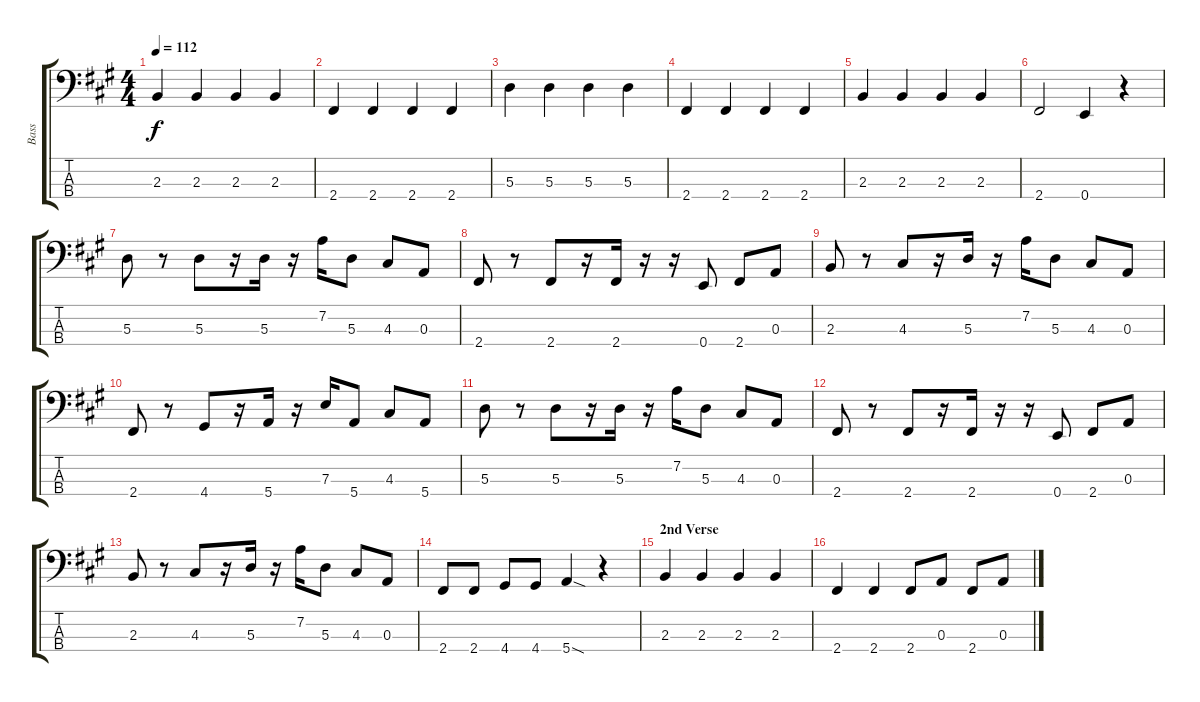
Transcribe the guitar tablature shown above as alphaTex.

\track ("Bass" "Bass") {instrument electricbassfinger}
\staff {score tabs}
\tuning (G2 D2 A1 E1) {hide}
\ts (4 4)
\tempo 112
\clef f4
\ks a
2.3.4{dy f} 2.3.4 2.3.4 2.3.4 |
2.4.4 2.4.4 2.4.4 2.4.4 |
5.3.4 5.3.4 5.3.4 5.3.4 |
2.4.4 2.4.4 2.4.4 2.4.4 |
2.3.4 2.3.4 2.3.4 2.3.4 |
2.4.2 0.4.4 r.4 |
5.3.8 r.8 5.3.8 r.16 5.3.16 r.16 7.2.16 5.3.8 4.3.8 0.3.8 |
2.4.8 r.8 2.4.8 r.16 2.4.16 r.16 r.16 0.4.8 2.4.8 0.3.8 |
2.3.8 r.8 4.3.8 r.16 5.3.16 r.16 7.2.16 5.3.8 4.3.8 0.3.8 |
2.4.8 r.8 4.4.8 r.16 5.4.16 r.16 7.3.16 5.4.8 4.3.8 5.4.8 |
5.3.8 r.8 5.3.8 r.16 5.3.16 r.16 7.2.16 5.3.8 4.3.8 0.3.8 |
2.4.8 r.8 2.4.8 r.16 2.4.16 r.16 r.16 0.4.8 2.4.8 0.3.8 |
2.3.8 r.8 4.3.8 r.16 5.3.16 r.16 7.2.16 5.3.8 4.3.8 0.3.8 |
2.4.8 2.4.8 4.4.8 4.4.8 5.4{sod}.4 r.4 |
\section ("" "2nd Verse")
2.3.4 2.3.4 2.3.4 2.3.4 |
2.4.4 2.4.4 2.4.8 0.3.8 2.4.8 0.3.8
